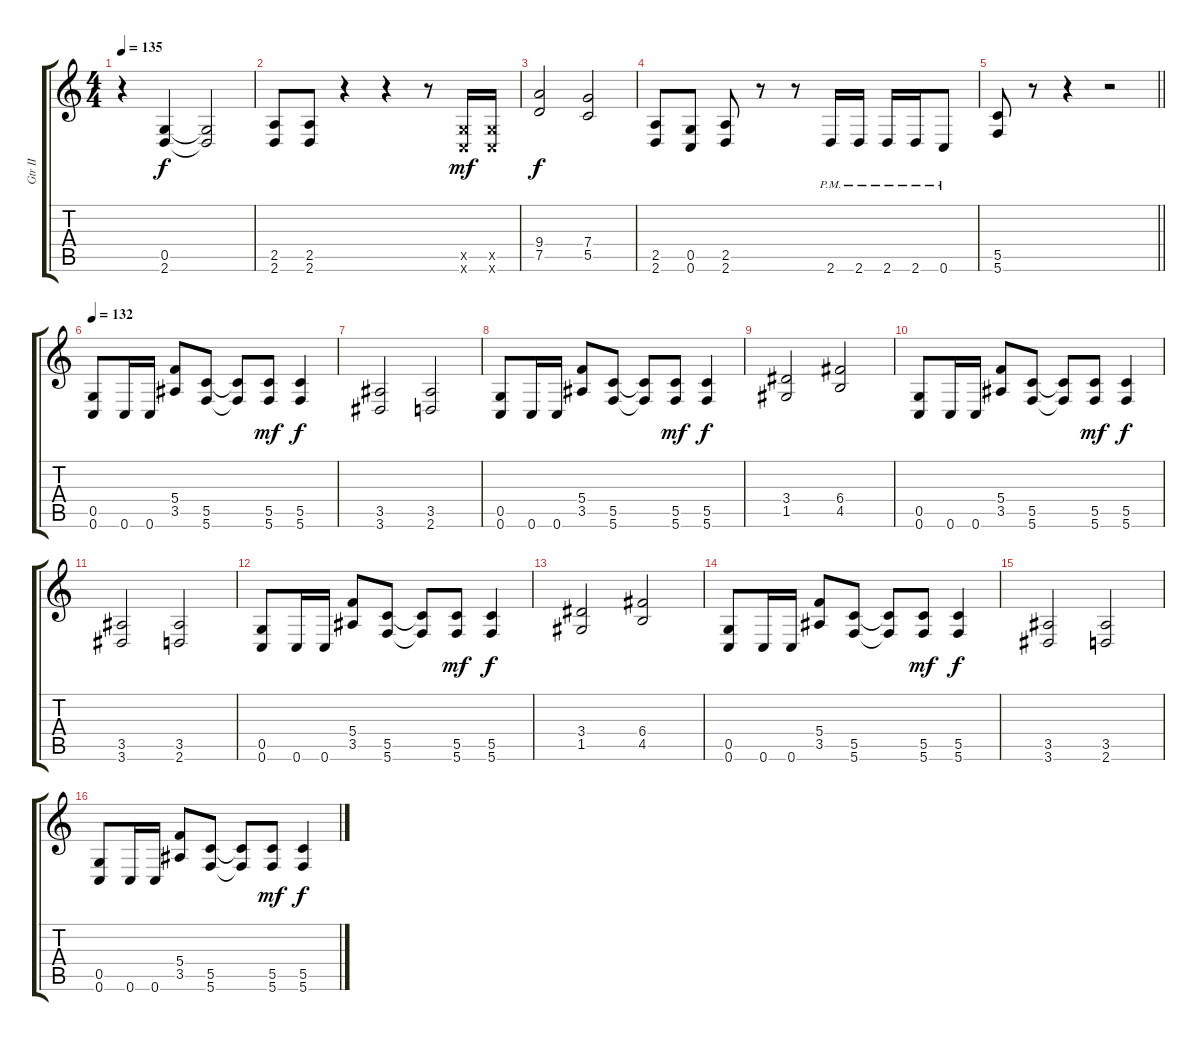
\track ("Gtr II" "Gtr II") {instrument overdrivenguitar}
\staff {score tabs}
\tuning (D4 A3 F3 C3 G2 C2) {hide}
\ts (4 4)
\tempo 135
\clef g2
\ks c
r.4{dy f} (0.5 2.6).4 (0.5{t} 2.6{t}).2 |
(2.5 2.6).8 (2.5 2.6).8 r.4 r.4 r.8 (0.5{x} 0.6{x}).16{dy mf} (0.5{x} 0.6{x}).16 |
(9.4 7.5).2{dy f} (7.4 5.5).2 |
(2.5 2.6).8 (0.5 0.6).8 (2.5 2.6).8 r.8 r.8 2.6{pm}.16 2.6{pm}.16 2.6{pm}.16 2.6{pm}.16 0.6{pm}.8 |
\barLineRight lightlight
(5.5 5.6).8 r.8 r.4 r.2 |
\tempo 132
(0.5 0.6).8 0.6.16 0.6.16 (5.4 3.5).8 (5.5 5.6).8 (5.5{t} 5.6{t}).8 (5.5 5.6).8{dy mf} (5.5 5.6).4{dy f} |
(3.5 3.6).2 (3.5 2.6).2 |
(0.5 0.6).8 0.6.16 0.6.16 (5.4 3.5).8 (5.5 5.6).8 (5.5{t} 5.6{t}).8 (5.5 5.6).8{dy mf} (5.5 5.6).4{dy f} |
(3.4 1.5).2 (6.4 4.5).2 |
(0.5 0.6).8 0.6.16 0.6.16 (5.4 3.5).8 (5.5 5.6).8 (5.5{t} 5.6{t}).8 (5.5 5.6).8{dy mf} (5.5 5.6).4{dy f} |
(3.5 3.6).2 (3.5 2.6).2 |
(0.5 0.6).8 0.6.16 0.6.16 (5.4 3.5).8 (5.5 5.6).8 (5.5{t} 5.6{t}).8 (5.5 5.6).8{dy mf} (5.5 5.6).4{dy f} |
(3.4 1.5).2 (6.4 4.5).2 |
(0.5 0.6).8 0.6.16 0.6.16 (5.4 3.5).8 (5.5 5.6).8 (5.5{t} 5.6{t}).8 (5.5 5.6).8{dy mf} (5.5 5.6).4{dy f} |
(3.5 3.6).2 (3.5 2.6).2 |
(0.5 0.6).8 0.6.16 0.6.16 (5.4 3.5).8 (5.5 5.6).8 (5.5{t} 5.6{t}).8 (5.5 5.6).8{dy mf} (5.5 5.6).4{dy f}
